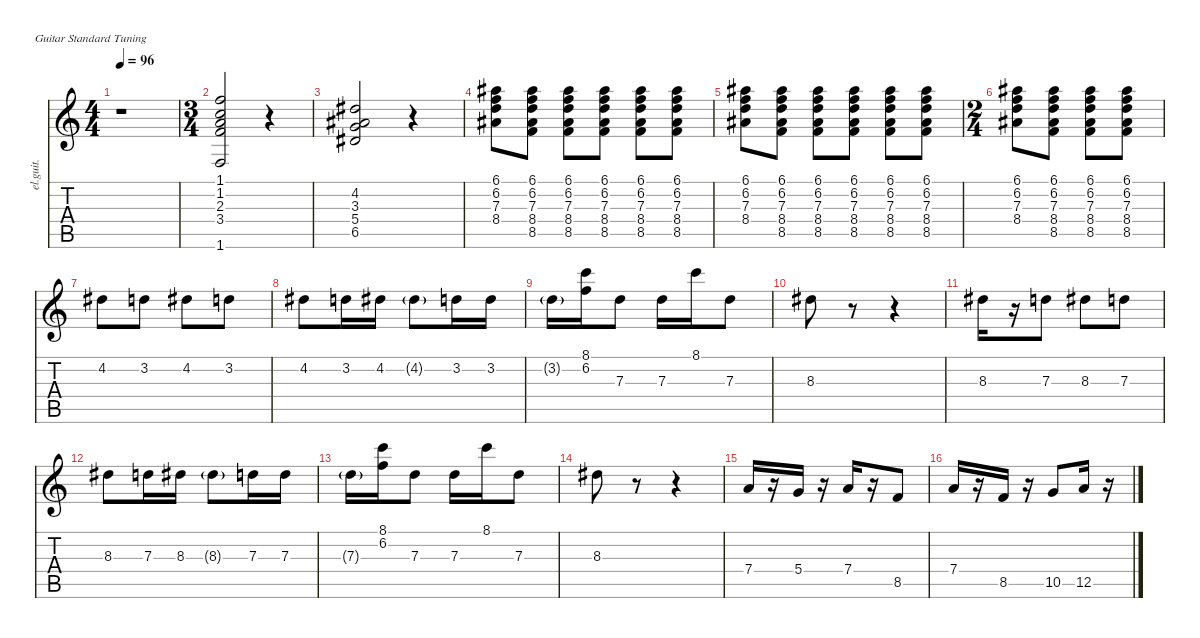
\defaultSystemsLayout 4
\hideDynamics
\bracketExtendMode nobrackets
\otherSystemsTrackNameOrientation horizontal
\track ("Guitar 2" "el.guit.") {instrument electricguitarclean}
\staff {score tabs}
\tuning (E4 B3 G3 D3 A2 E2)
\ts (4 4)
\tempo 96
\clef g2
\ks c
r.1{dy f instrument electricguitarclean} |
\ts (3 4)
(1.1 1.2 2.3 3.4 1.6).2 r.4 |
(4.2{acc #} 3.3{acc #} 5.4 6.5{acc #}).2 r.4 |
(6.1{acc #} 6.2 7.3 8.4{acc #}).8 (6.1{acc #} 6.2 7.3 8.4{acc #} 8.5).8 (6.1{acc #} 6.2 7.3 8.4{acc #} 8.5).8 (6.1{acc #} 6.2 7.3 8.4{acc #} 8.5).8 (6.1{acc #} 6.2 7.3 8.4{acc #} 8.5).8 (6.1{acc #} 6.2 7.3 8.4{acc #} 8.5).8 |
(6.1{acc #} 6.2 7.3 8.4{acc #}).8 (6.1{acc #} 6.2 7.3 8.4{acc #} 8.5).8 (6.1{acc #} 6.2 7.3 8.4{acc #} 8.5).8 (6.1{acc #} 6.2 7.3 8.4{acc #} 8.5).8 (6.1{acc #} 6.2 7.3 8.4{acc #} 8.5).8 (6.1{acc #} 6.2 7.3 8.4{acc #} 8.5).8 |
\ts (2 4)
(6.1{acc #} 6.2 7.3 8.4{acc #}).8 (6.1{acc #} 6.2 7.3 8.4{acc #} 8.5).8 (6.1{acc #} 6.2 7.3 8.4{acc #} 8.5).8 (6.1{acc #} 6.2 7.3 8.4{acc #} 8.5).8 |
4.2{acc #}.8 3.2.8 4.2{acc #}.8 3.2.8 |
4.2{acc #}.8 3.2.16 4.2{acc #}.16 4.2{g acc #}.8{dy fff} 3.2.16{dy f} 3.2.16 |
3.2{g}.16{dy fff} (8.1 6.2).16{dy f} 7.3.8 7.3.16 8.1.16 7.3.8 |
8.3{acc #}.8 r.8 r.4 |
8.3{acc #}.16 r.16 7.3.8 8.3{acc #}.8 7.3.8 |
8.3{acc #}.8 7.3.16 8.3{acc #}.16 8.3{g acc #}.8{dy fff} 7.3.16{dy f} 7.3.16 |
7.3{g}.16{dy fff} (8.1 6.2).16{dy f} 7.3.8 7.3.16 8.1.16 7.3.8 |
8.3{acc #}.8 r.8 r.4 |
7.4.16 r.16 5.4.16 r.16 7.4.16 r.16 8.5.8 |
7.4.16 r.16 8.5.16 r.16 10.5.8 12.5.16 r.16
